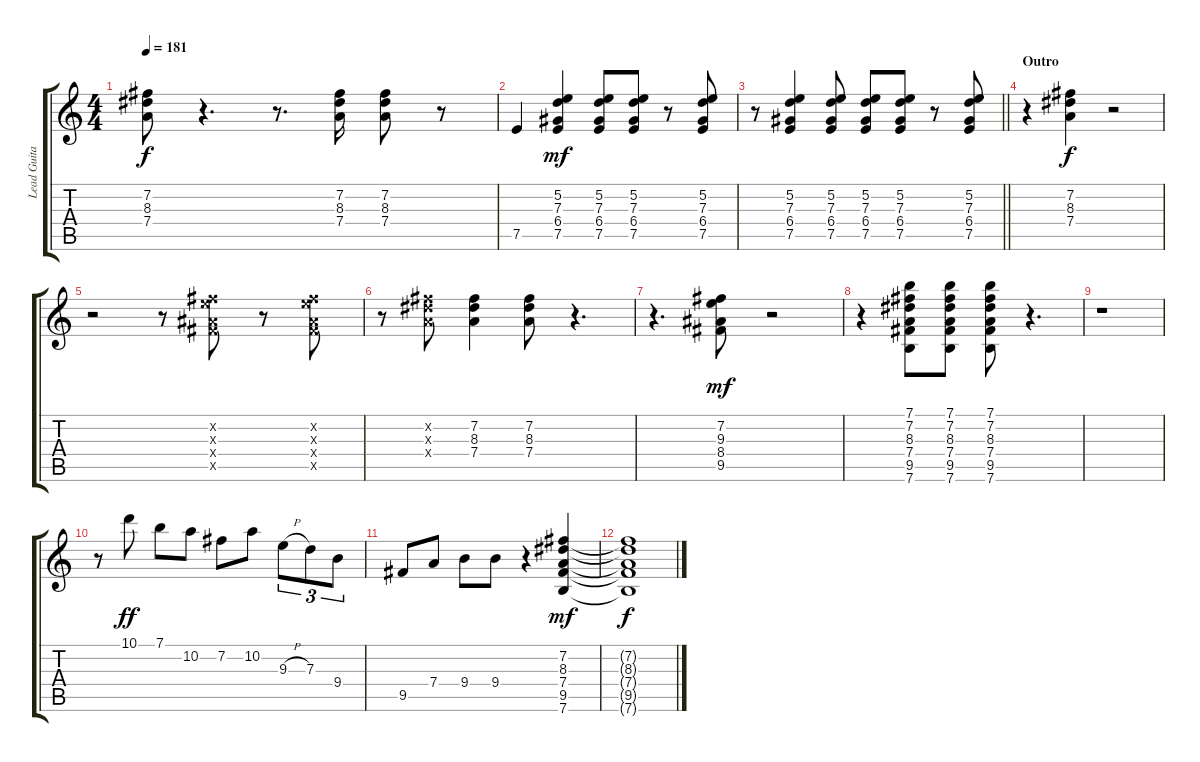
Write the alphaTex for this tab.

\track ("Lead Guitar" "Lead Guita") {instrument electricguitarclean}
\staff {score tabs}
\tuning (E4 B3 G3 D3 A2 E2) {hide}
\ts (4 4)
\tempo 181
\clef g2
\ks c
(7.2 8.3 7.4).8{dy f} r.4{d} r.8{d} (7.2 8.3 7.4).16 (7.2 8.3 7.4).8 r.8 |
7.5.4 (5.2 7.3 6.4 7.5).4{dy mf} (5.2 7.3 6.4 7.5).8 (5.2 7.3 6.4 7.5).8 r.8 (5.2 7.3 6.4 7.5).8 |
\barLineRight lightlight
r.8 (5.2 7.3 6.4 7.5).4 (5.2 7.3 6.4 7.5).8 (5.2 7.3 6.4 7.5).8 (5.2 7.3 6.4 7.5).8 r.8 (5.2 7.3 6.4 7.5).8 |
\section ("" "Outro")
r.4 (7.2 8.3 7.4).4{dy f} r.2 |
r.2 r.8 (7.2{x} 9.3{x} 8.4{x} 9.5{x}).8 r.8 (7.2{x} 9.3{x} 8.4{x} 9.5{x}).8 |
r.8 (7.2{x} 8.3{x} 7.4{x}).8 (7.2 8.3 7.4).4 (7.2 8.3 7.4).8 r.4{d} |
r.4{d} (7.2 9.3 8.4 9.5).8{dy mf} r.2 |
r.4 (7.1 7.2 8.3 7.4 9.5 7.6).8 (7.1 7.2 8.3 7.4 9.5 7.6).8 (7.1 7.2 8.3 7.4 9.5 7.6).8 r.4{d} |
r.1 |
r.8 10.1.8{dy ff} 7.1.8 10.2.8 7.2.8 10.2.8 9.3{h}.8{tu (3 2)} 7.3.8{tu (3 2)} 9.4.8{tu (3 2)} |
9.5.8 7.4.8 9.4.8 9.4.8 r.4 (7.2 8.3 7.4 9.5 7.6).4{dy mf} |
(7.2{t} 8.3{t} 7.4{t} 9.5{t} 7.6{t}).1{dy f}
